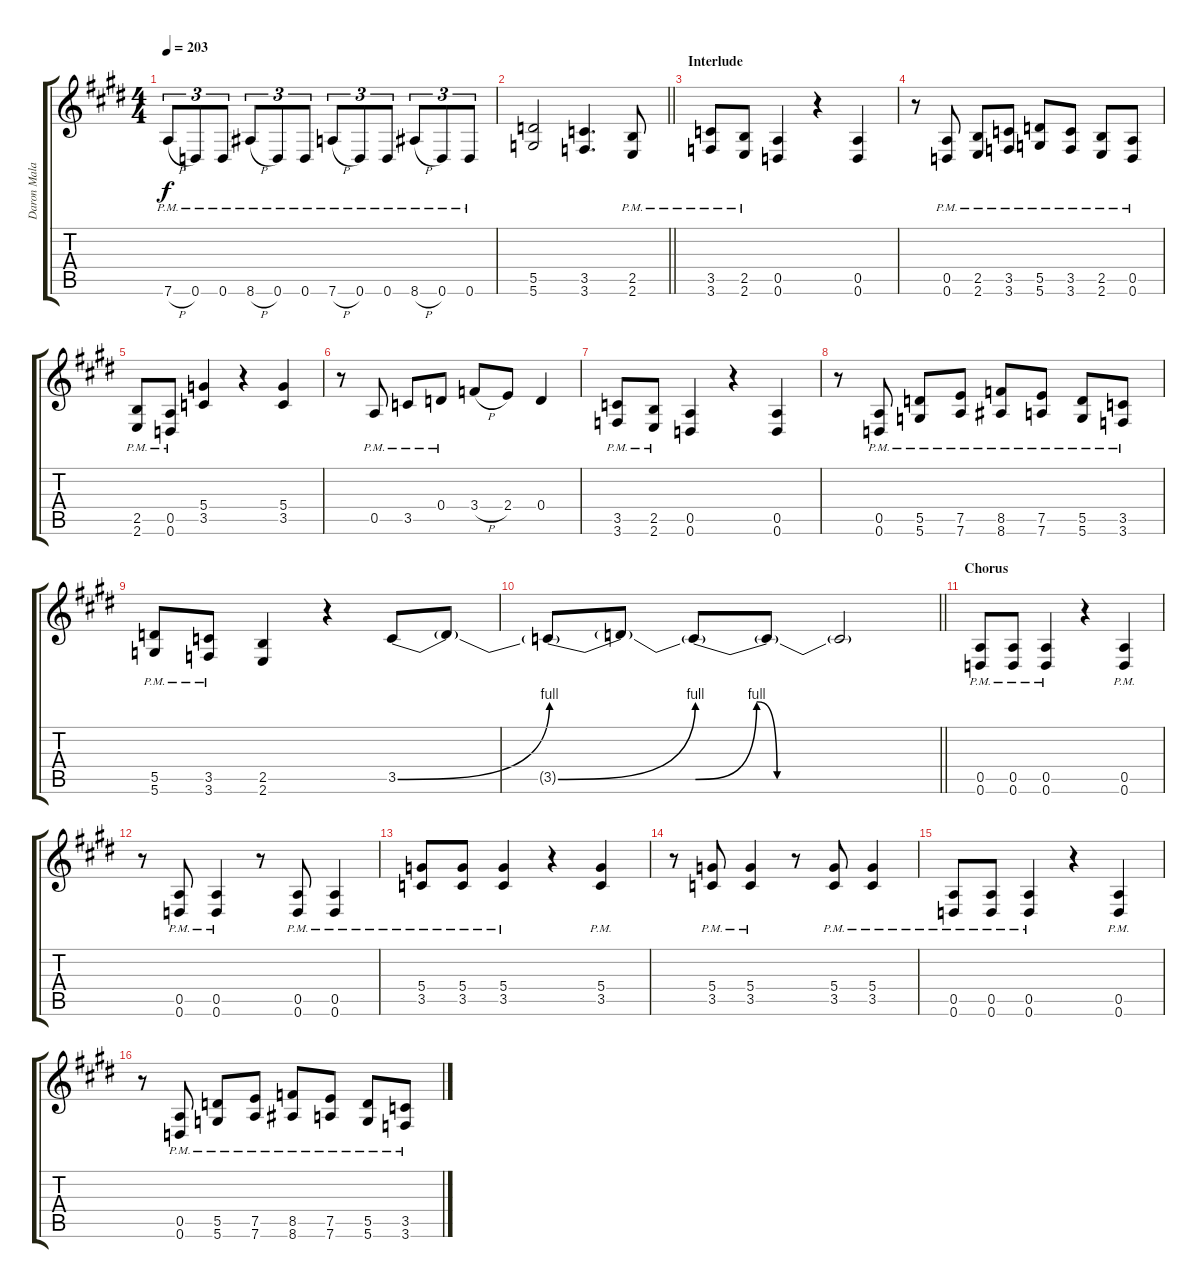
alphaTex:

\track ("Daron Malakian [Guitar 2]" "Daron Mala") {instrument distortionguitar}
\staff {score tabs}
\tuning (E4 B3 G3 D3 A2 D2) {hide}
\ts (4 4)
\tempo 203
\clef g2
\ks c#minor
7.6{h pm}.8{tu (3 2) dy f} 0.6{pm}.8{tu (3 2)} 0.6{pm}.8{tu (3 2)} 8.6{h pm}.8{tu (3 2)} 0.6{pm}.8{tu (3 2)} 0.6{pm}.8{tu (3 2)} 7.6{h pm}.8{tu (3 2)} 0.6{pm}.8{tu (3 2)} 0.6{pm}.8{tu (3 2)} 8.6{h pm}.8{tu (3 2)} 0.6{pm}.8{tu (3 2)} 0.6{pm}.8{tu (3 2)} |
\barLineRight lightlight
(5.5 5.6).2 (3.5 3.6).4{d} (2.5{pm} 2.6{pm}).8 |
\section ("" "Interlude")
(3.5{pm} 3.6{pm}).8 (2.5{pm} 2.6{pm}).8 (0.5 0.6).4 r.4 (0.5 0.6).4 |
r.8 (0.5{pm} 0.6{pm}).8 (2.5{pm} 2.6{pm}).8 (3.5{pm} 3.6{pm}).8 (5.5{pm} 5.6{pm}).8 (3.5{pm} 3.6{pm}).8 (2.5{pm} 2.6{pm}).8 (0.5{pm} 0.6{pm}).8 |
(2.5{pm} 2.6{pm}).8 (0.5{pm} 0.6{pm}).8 (5.4 3.5).4 r.4 (5.4 3.5).4 |
r.8 0.5{pm}.8 3.5{pm}.8 0.4{pm}.8 3.4{h}.8 2.4.8 0.4.4 |
(3.5{pm} 3.6{pm}).8 (2.5{pm} 2.6{pm}).8 (0.5 0.6).4 r.4 (0.5 0.6).4 |
r.8 (0.5{pm} 0.6{pm}).8 (5.5{pm} 5.6{pm}).8 (7.5{pm} 7.6{pm}).8 (8.5{pm} 8.6{pm}).8 (7.5{pm} 7.6{pm}).8 (5.5{pm} 5.6{pm}).8 (3.5{pm} 3.6{pm}).8 |
(5.5{pm} 5.6{pm}).8 (3.5{pm} 3.6{pm}).8 (2.5 2.6).4 r.4 3.5{be (bend 0 0 60 4)}.8 3.5{t}.8 |
\barLineRight lightlight
3.5{be (bend 0 0 60 4) t}.8 3.5{t}.8 3.5{be (custom 0 0 15 4 20 0 60 0) t}.8 3.5{t}.8 3.5{t}.2 |
\section ("" "Chorus")
(0.5{pm} 0.6{pm}).8 (0.5{pm} 0.6{pm}).8 (0.5{pm} 0.6{pm}).4 r.4 (0.5{pm} 0.6{pm}).4 |
r.8 (0.5{pm} 0.6{pm}).8 (0.5{pm} 0.6{pm}).4 r.8 (0.5{pm} 0.6{pm}).8 (0.5{pm} 0.6{pm}).4 |
(5.4{pm} 3.5{pm}).8 (5.4{pm} 3.5{pm}).8 (5.4{pm} 3.5{pm}).4 r.4 (5.4{pm} 3.5{pm}).4 |
r.8 (5.4{pm} 3.5{pm}).8 (5.4{pm} 3.5{pm}).4 r.8 (5.4{pm} 3.5{pm}).8 (5.4{pm} 3.5{pm}).4 |
(0.5{pm} 0.6{pm}).8 (0.5{pm} 0.6{pm}).8 (0.5{pm} 0.6{pm}).4 r.4 (0.5{pm} 0.6{pm}).4 |
r.8 (0.5{pm} 0.6{pm}).8 (5.5{pm} 5.6{pm}).8 (7.5{pm} 7.6{pm}).8 (8.5{pm} 8.6{pm}).8 (7.5{pm} 7.6{pm}).8 (5.5{pm} 5.6{pm}).8 (3.5{pm} 3.6{pm}).8
